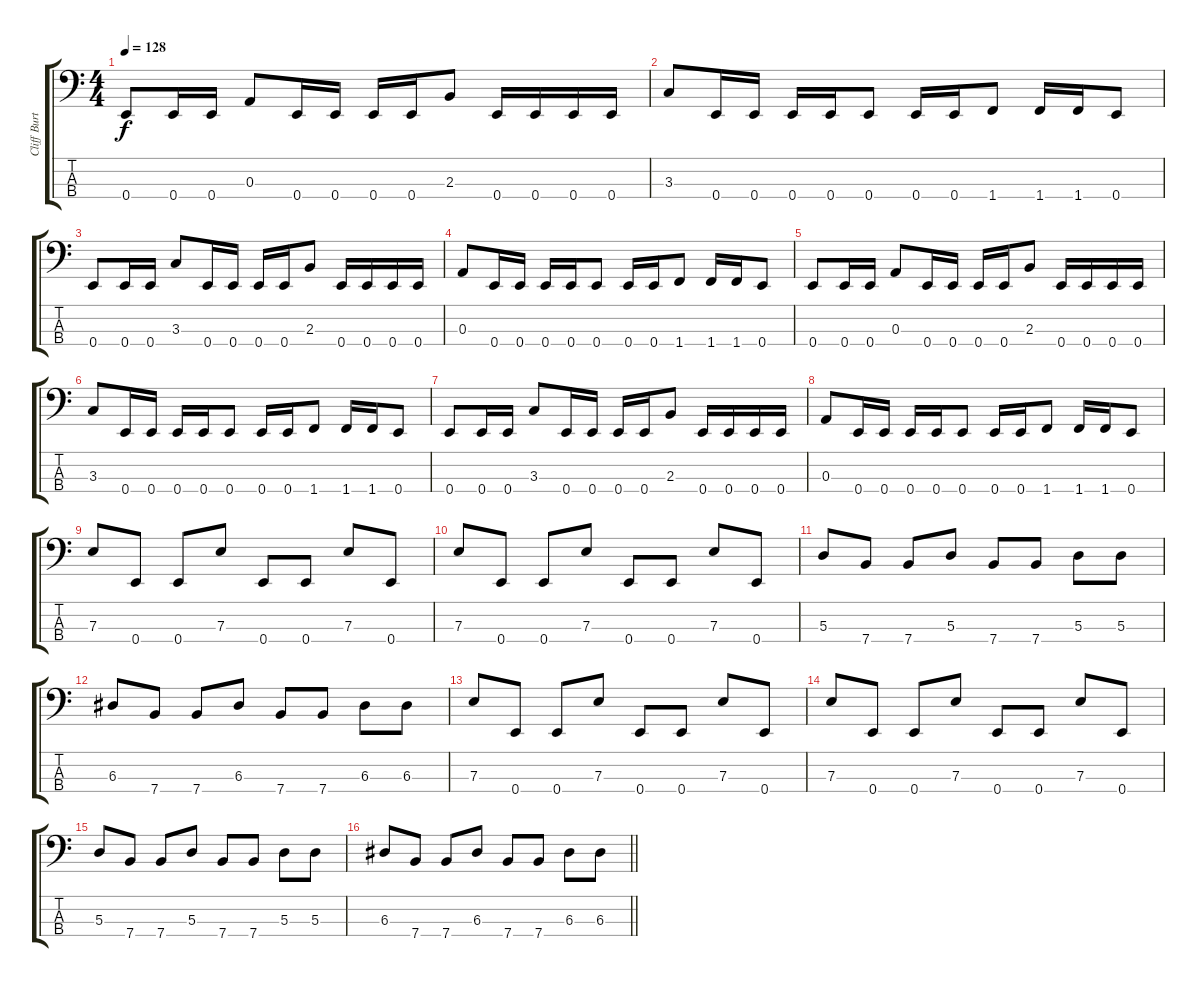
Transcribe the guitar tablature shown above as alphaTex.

\track ("Cliff Burton" "Cliff Burt") {instrument electricbassfinger}
\staff {score tabs}
\tuning (G2 D2 A1 E1) {hide}
\ts (4 4)
\tempo 128
\clef f4
\ks c
0.4.8{dy f} 0.4.16 0.4.16 0.3.8 0.4.16 0.4.16 0.4.16 0.4.16 2.3.8 0.4.16 0.4.16 0.4.16 0.4.16 |
3.3.8 0.4.16 0.4.16 0.4.16 0.4.16 0.4.8 0.4.16 0.4.16 1.4.8 1.4.16 1.4.16 0.4.8 |
0.4.8 0.4.16 0.4.16 3.3.8 0.4.16 0.4.16 0.4.16 0.4.16 2.3.8 0.4.16 0.4.16 0.4.16 0.4.16 |
0.3.8 0.4.16 0.4.16 0.4.16 0.4.16 0.4.8 0.4.16 0.4.16 1.4.8 1.4.16 1.4.16 0.4.8 |
0.4.8 0.4.16 0.4.16 0.3.8 0.4.16 0.4.16 0.4.16 0.4.16 2.3.8 0.4.16 0.4.16 0.4.16 0.4.16 |
3.3.8 0.4.16 0.4.16 0.4.16 0.4.16 0.4.8 0.4.16 0.4.16 1.4.8 1.4.16 1.4.16 0.4.8 |
0.4.8 0.4.16 0.4.16 3.3.8 0.4.16 0.4.16 0.4.16 0.4.16 2.3.8 0.4.16 0.4.16 0.4.16 0.4.16 |
0.3.8 0.4.16 0.4.16 0.4.16 0.4.16 0.4.8 0.4.16 0.4.16 1.4.8 1.4.16 1.4.16 0.4.8 |
7.3.8 0.4.8 0.4.8 7.3.8 0.4.8 0.4.8 7.3.8 0.4.8 |
7.3.8 0.4.8 0.4.8 7.3.8 0.4.8 0.4.8 7.3.8 0.4.8 |
5.3.8 7.4.8 7.4.8 5.3.8 7.4.8 7.4.8 5.3.8 5.3.8 |
6.3.8 7.4.8 7.4.8 6.3.8 7.4.8 7.4.8 6.3.8 6.3.8 |
7.3.8 0.4.8 0.4.8 7.3.8 0.4.8 0.4.8 7.3.8 0.4.8 |
7.3.8 0.4.8 0.4.8 7.3.8 0.4.8 0.4.8 7.3.8 0.4.8 |
5.3.8 7.4.8 7.4.8 5.3.8 7.4.8 7.4.8 5.3.8 5.3.8 |
\barLineRight lightlight
6.3.8 7.4.8 7.4.8 6.3.8 7.4.8 7.4.8 6.3.8 6.3.8
